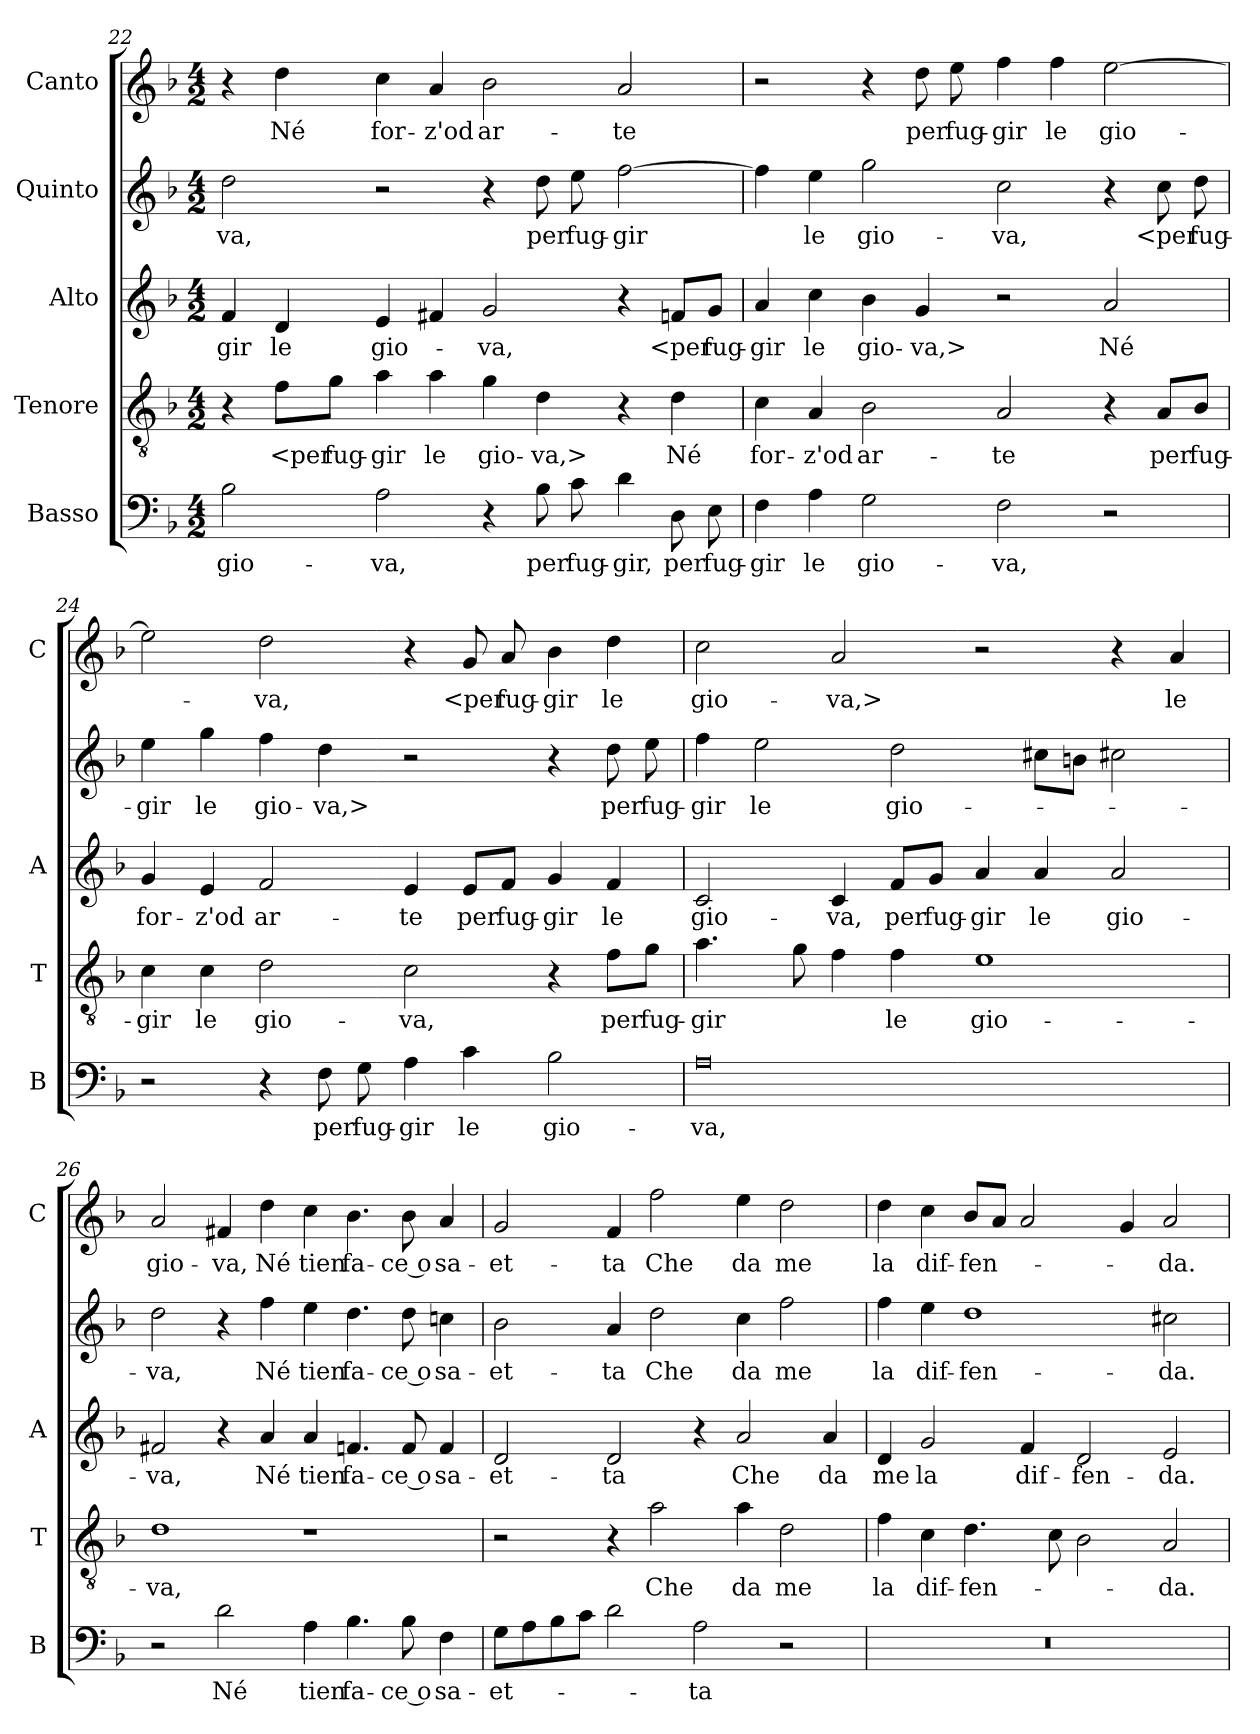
**kern	**text	**kern	**text	**kern	**text	**kern	**text	**kern	**text
*part5	*part5	*part4	*part4	*part3	*part3	*part2	*part2	*part1	*part1
*staff5	*staff5	*staff4	*staff4	*staff3	*staff3	*staff2	*staff2	*staff1	*staff1
*I"Basso	*	*I"Tenore	*	*I"Alto	*	*I"Quinto	*	*I"Canto	*
*I'B	*	*I'T	*	*I'A	*	*	*	*I'C	*
*clefF4	*	*clefGv2	*	*clefG2	*	*clefG2	*	*clefG2	*
*k[b-]	*	*k[b-]	*	*k[b-]	*	*k[b-]	*	*k[b-]	*
*F:	*	*F:	*	*F:	*	*F:	*	*F:	*
*M4/2	*	*M4/2	*	*M4/2	*	*M4/2	*	*M4/2	*
=22	=22	=22	=22	=22	=22	=22	=22	=22	=22
2B-	gio-	4r	.	4f	-gir	2dd	-va,	4r	.
.	.	8f\L	<per	4d	le	.	.	4dd	Né
.	.	8g\J	fug-	.	.	.	.	.	.
2A	-va,	4a	-gir	4e	gio-	2r	.	4cc	for-
.	.	4a	le	4f#X	.	.	.	4a	-z'od
4r	.	4g	gio-	2g	-va,	4r	.	2b-	ar-
8B-	per	4d	-va,>	.	.	8dd	per	.	.
8c	fug-	.	.	.	.	8ee	fug-	.	.
4d	-gir,	4r	.	4r	.	[2ff	-gir	2a	-te
8D	per	4d	Né	8fn/L	<per	.	.	.	.
8E	fug-	.	.	8g/J	fug-	.	.	.	.
=23	=23	=23	=23	=23	=23	=23	=23	=23	=23
4F	-gir	4c	for-	4a	-gir	4ff]	.	2r	.
4A	le	4A	-z'od	4cc	le	4ee	le	.	.
2G	gio-	2B-	ar-	4b-	gio-	2gg	gio-	4r	.
.	.	.	.	4g	-va,>	.	.	8dd	per
.	.	.	.	.	.	.	.	8ee	fug-
2F	-va,	2A	-te	2r	.	2cc	-va,	4ff	-gir
.	.	.	.	.	.	.	.	4ff	le
2r	.	4r	.	2a	Né	4r	.	[2ee	gio-
.	.	8A/L	per	.	.	8cc	<per	.	.
.	.	8B-/J	fug-	.	.	8dd	fug-	.	.
=24	=24	=24	=24	=24	=24	=24	=24	=24	=24
2r	.	4c	-gir	4g	for-	4ee	-gir	2ee]	.
.	.	4c	le	4e	-z'od	4gg	le	.	.
4r	.	2d	gio-	2f	ar-	4ff	gio-	2dd	-va,
8F	per	.	.	.	.	4dd	-va,>	.	.
8G	fug-	.	.	.	.	.	.	.	.
4A	-gir	2c	-va,	4e	-te	2r	.	4r	.
4c	le	.	.	8e/L	per	.	.	8g	<per
.	.	.	.	8f/J	fug-	.	.	8a	fug-
2B-	gio-	4r	.	4g	-gir	4r	.	4b-	-gir
.	.	8f\L	per	4f	le	8dd	per	4dd	le
.	.	8g\J	fug-	.	.	8ee	fug-	.	.
=25	=25	=25	=25	=25	=25	=25	=25	=25	=25
0A	-va,	4.a	-gir	2c	gio-	4ff	-gir	2cc	gio-
.	.	.	.	.	.	2ee	le	.	.
.	.	8g	.	.	.	.	.	.	.
.	.	4f	.	4c	-va,	.	.	2a	-va,>
.	.	4f	le	8f/L	per	2dd	gio-	.	.
.	.	.	.	8g/J	fug-	.	.	.	.
.	.	1e	gio-	4a	-gir	.	.	2r	.
.	.	.	.	4a	le	8cc#XL	.	.	.
.	.	.	.	.	.	8bnJ	.	.	.
.	.	.	.	2a	gio-	2cc#X	.	4r	.
.	.	.	.	.	.	.	.	4a	le
=26	=26	=26	=26	=26	=26	=26	=26	=26	=26
2r	.	1d	-va,	2f#X	-va,	2dd	-va,	2a	gio-
2d	Né	.	.	4r	.	4r	.	4f#X	-va,
.	.	.	.	4a	Né	4ff	Né	4dd	Né
4A	tien	1r	.	4a	tien	4ee	tien	4cc	tien
4.B-	fa-	.	.	4.fn	fa-	4.dd	fa-	4.b-	fa-
8B-	-ce o	.	.	8f	-ce o	8dd	-ce o	8b-	-ce o
4F	sa-	.	.	4f	sa-	4ccn	sa-	4a	sa-
=27	=27	=27	=27	=27	=27	=27	=27	=27	=27
8GL	-et-	2r	.	2d	-et-	2b-	-et-	2g	-et-
8A	.	.	.	.	.	.	.	.	.
8B-	.	.	.	.	.	.	.	.	.
8cJ	.	.	.	.	.	.	.	.	.
2d	.	4r	.	2d	-ta	4a	-ta	4f	-ta
.	.	2a	Che	.	.	2dd	Che	2ff	Che
2A	-ta	.	.	4r	.	.	.	.	.
.	.	4a	da	2a	Che	4cc	da	4ee	da
2r	.	2d	me	.	.	2ff	me	2dd	me
.	.	.	.	4a	da	.	.	.	.
=28	=28	=28	=28	=28	=28	=28	=28	=28	=28
0r	.	4f	la	4d	me	4ff	la	4dd	la
.	.	4c	dif-	2g	la	4ee	dif-	4cc	dif-
.	.	4.d	-fen-	.	.	1dd	-fen-	8b-L	-fen-
.	.	.	.	.	.	.	.	8aJ	.
.	.	.	.	4f	dif-	.	.	2a	.
.	.	8c	.	.	.	.	.	.	.
.	.	2B-	.	2d	-fen-	.	.	.	.
.	.	.	.	.	.	.	.	4g	.
.	.	2A	-da.	2e	-da.	2cc#X	-da.	2a	-da.
=	=	=	=	=	=	=	=	=	=
*-	*-	*-	*-	*-	*-	*-	*-	*-	*-
